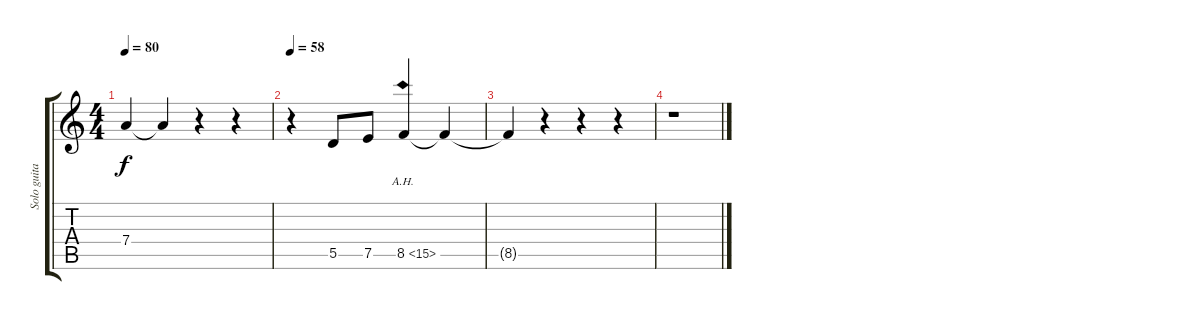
\track ("Solo guitar" "Solo guita") {instrument distortionguitar}
\staff {score tabs}
\tuning (E4 B3 G3 D3 A2 E2) {hide}
\ts (4 4)
\tempo 80
\clef g2
\ks c
7.4{t}.4{dy f} 7.4{t}.4 r.4 r.4 |
\tempo 58
r.4 5.5.8 7.5.8 8.5{ah 7}.4{volume 0} 8.5{t}.4 |
8.5{t}.4 r.4 r.4 r.4 |
r.1
